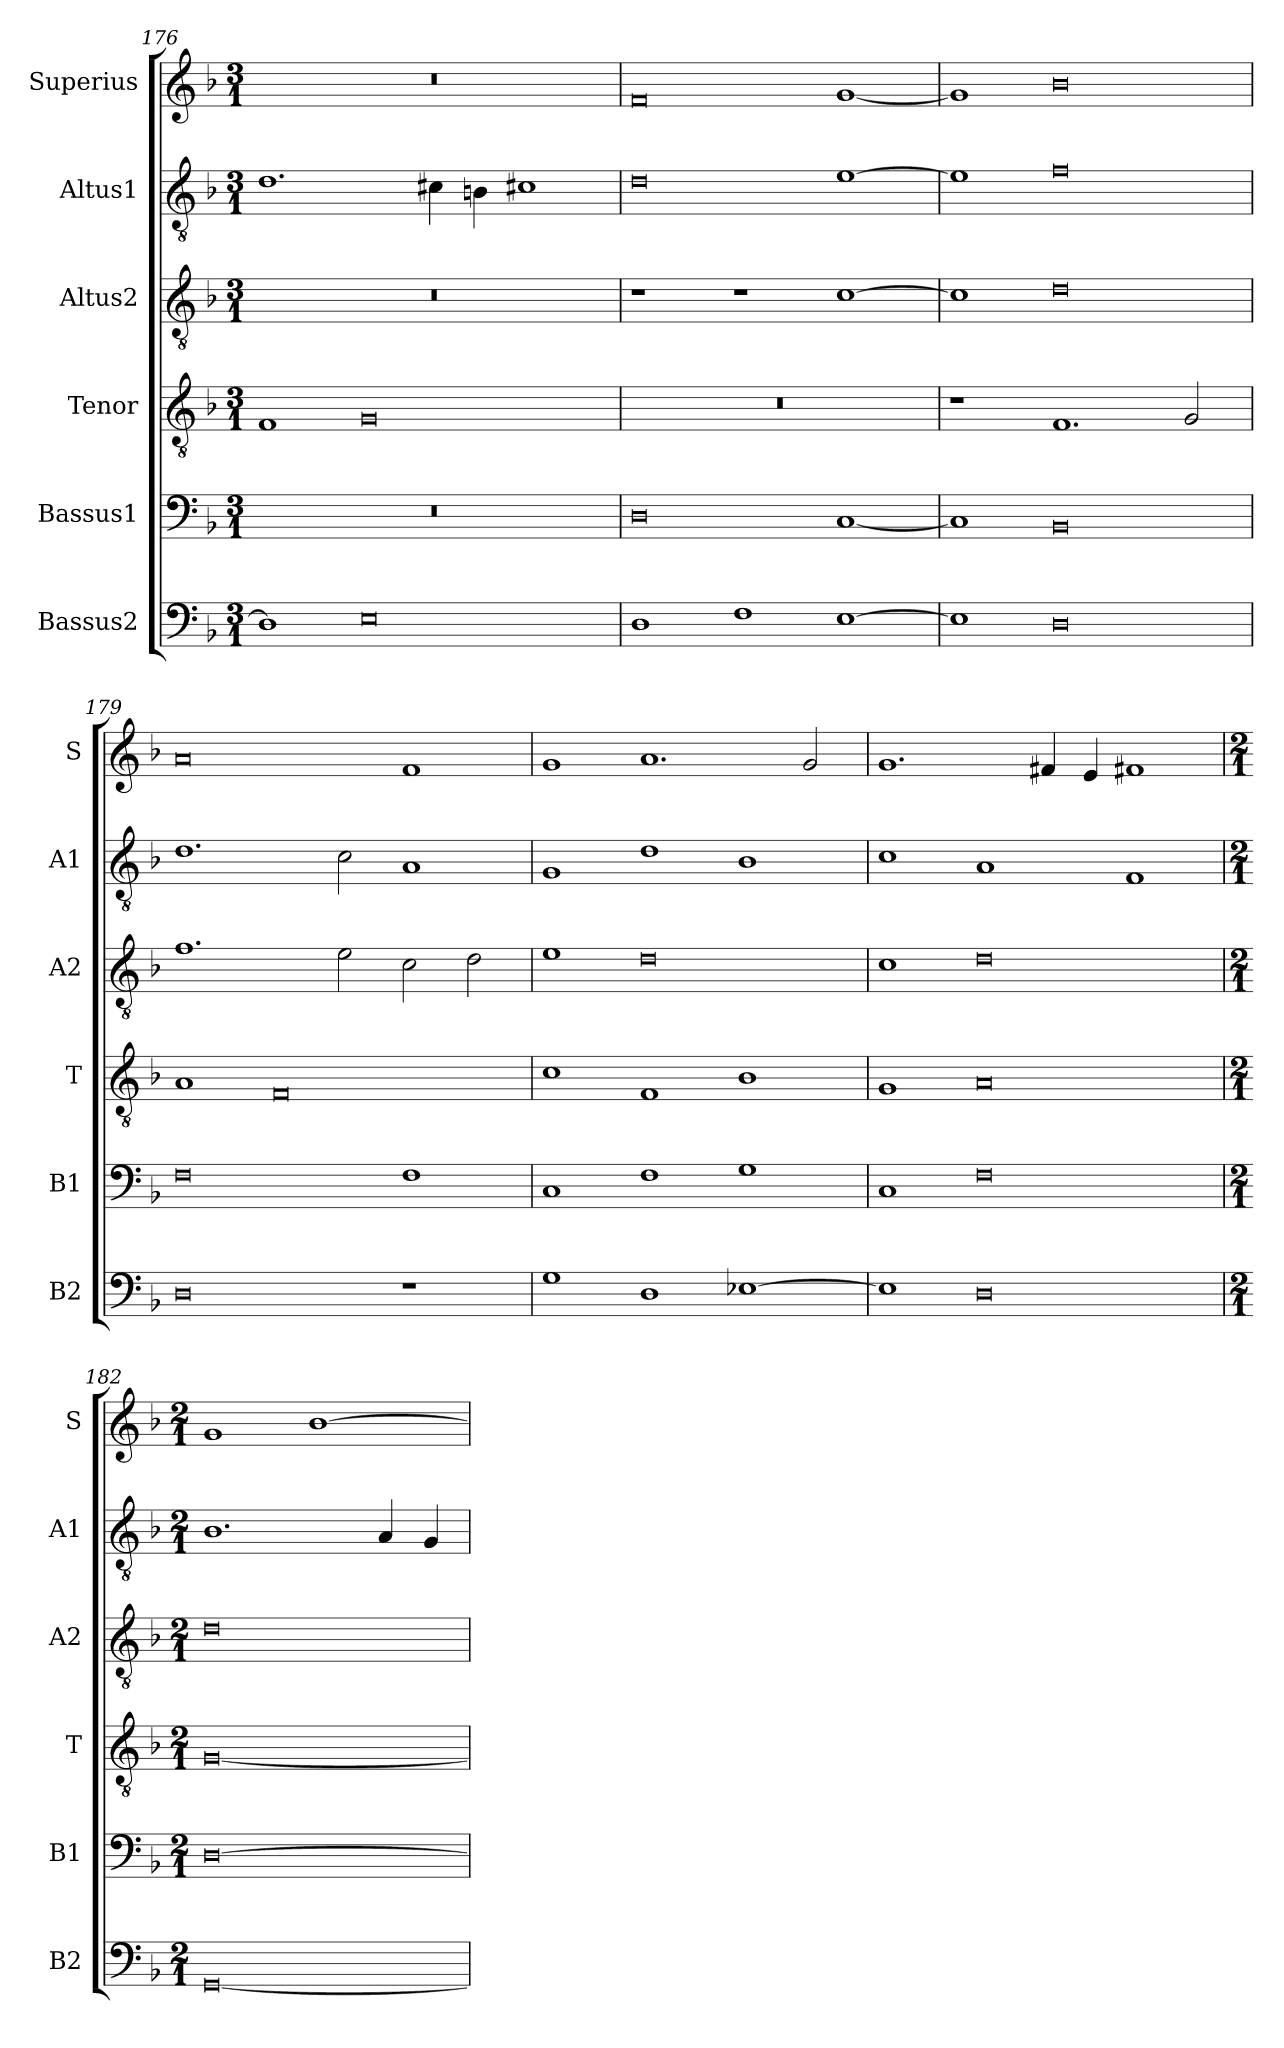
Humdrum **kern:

**kern	**kern	**kern	**kern	**kern	**kern
*part6	*part5	*part4	*part3	*part2	*part1
*staff6	*staff5	*staff4	*staff3	*staff2	*staff1
*I"Bassus2	*I"Bassus1	*I"Tenor	*I"Altus2	*I"Altus1	*I"Superius
*I'B2	*I'B1	*I'T	*I'A2	*I'A1	*I'S
*clefF4	*clefF4	*clefGv2	*clefGv2	*clefGv2	*clefG2
*k[b-]	*k[b-]	*k[b-]	*k[b-]	*k[b-]	*k[b-]
*M3/1	*M3/1	*M3/1	*M3/1	*M3/1	*M3/1
=176	=176	=176	=176	=176	=176
1D]	0.r	1F	0.r	1.d	0.r
0E	.	0G	.	.	.
.	.	.	.	4c#X\	.
.	.	.	.	4Bn\	.
.	.	.	.	1c#X	.
=177	=177	=177	=177	=177	=177
1D	0D	0.r	1r	0d	0f
1F	.	.	1r	.	.
[1E	[1C	.	[1c	[1e	[1g
=178	=178	=178	=178	=178	=178
1E]	1C]	1r	1c]	1e]	1g]
0D	0BB-	1.F	0d	0f	0b-
.	.	2G/	.	.	.
=179	=179	=179	=179	=179	=179
0D	0F	1A	1.f	1.d	0a
.	.	0F	.	.	.
.	.	.	2e\	2c\	.
1r	1F	.	2c\	1A	1f
.	.	.	2d\	.	.
=180	=180	=180	=180	=180	=180
1G	1C	1c	1e	1G	1g
1D	1F	1F	0d	1d	1.a
[1E-X	1G	1B-	.	1B-	.
.	.	.	.	.	2g/
=181	=181	=181	=181	=181	=181
1E-]	1C	1G	1c	1c	1.g
0D	0F	0A	0d	1A	.
.	.	.	.	.	4f#X/
.	.	.	.	.	4e/
.	.	.	.	1F	1f#X
=182	=182	=182	=182	=182	=182
*M2/1	*M2/1	*M2/1	*M2/1	*M2/1	*M2/1
[0GG	[0D	[0G	0d	1.B-	1g
.	.	.	.	.	[1b-
.	.	.	.	4A/	.
.	.	.	.	4G/	.
=	=	=	=	=	=
*-	*-	*-	*-	*-	*-
